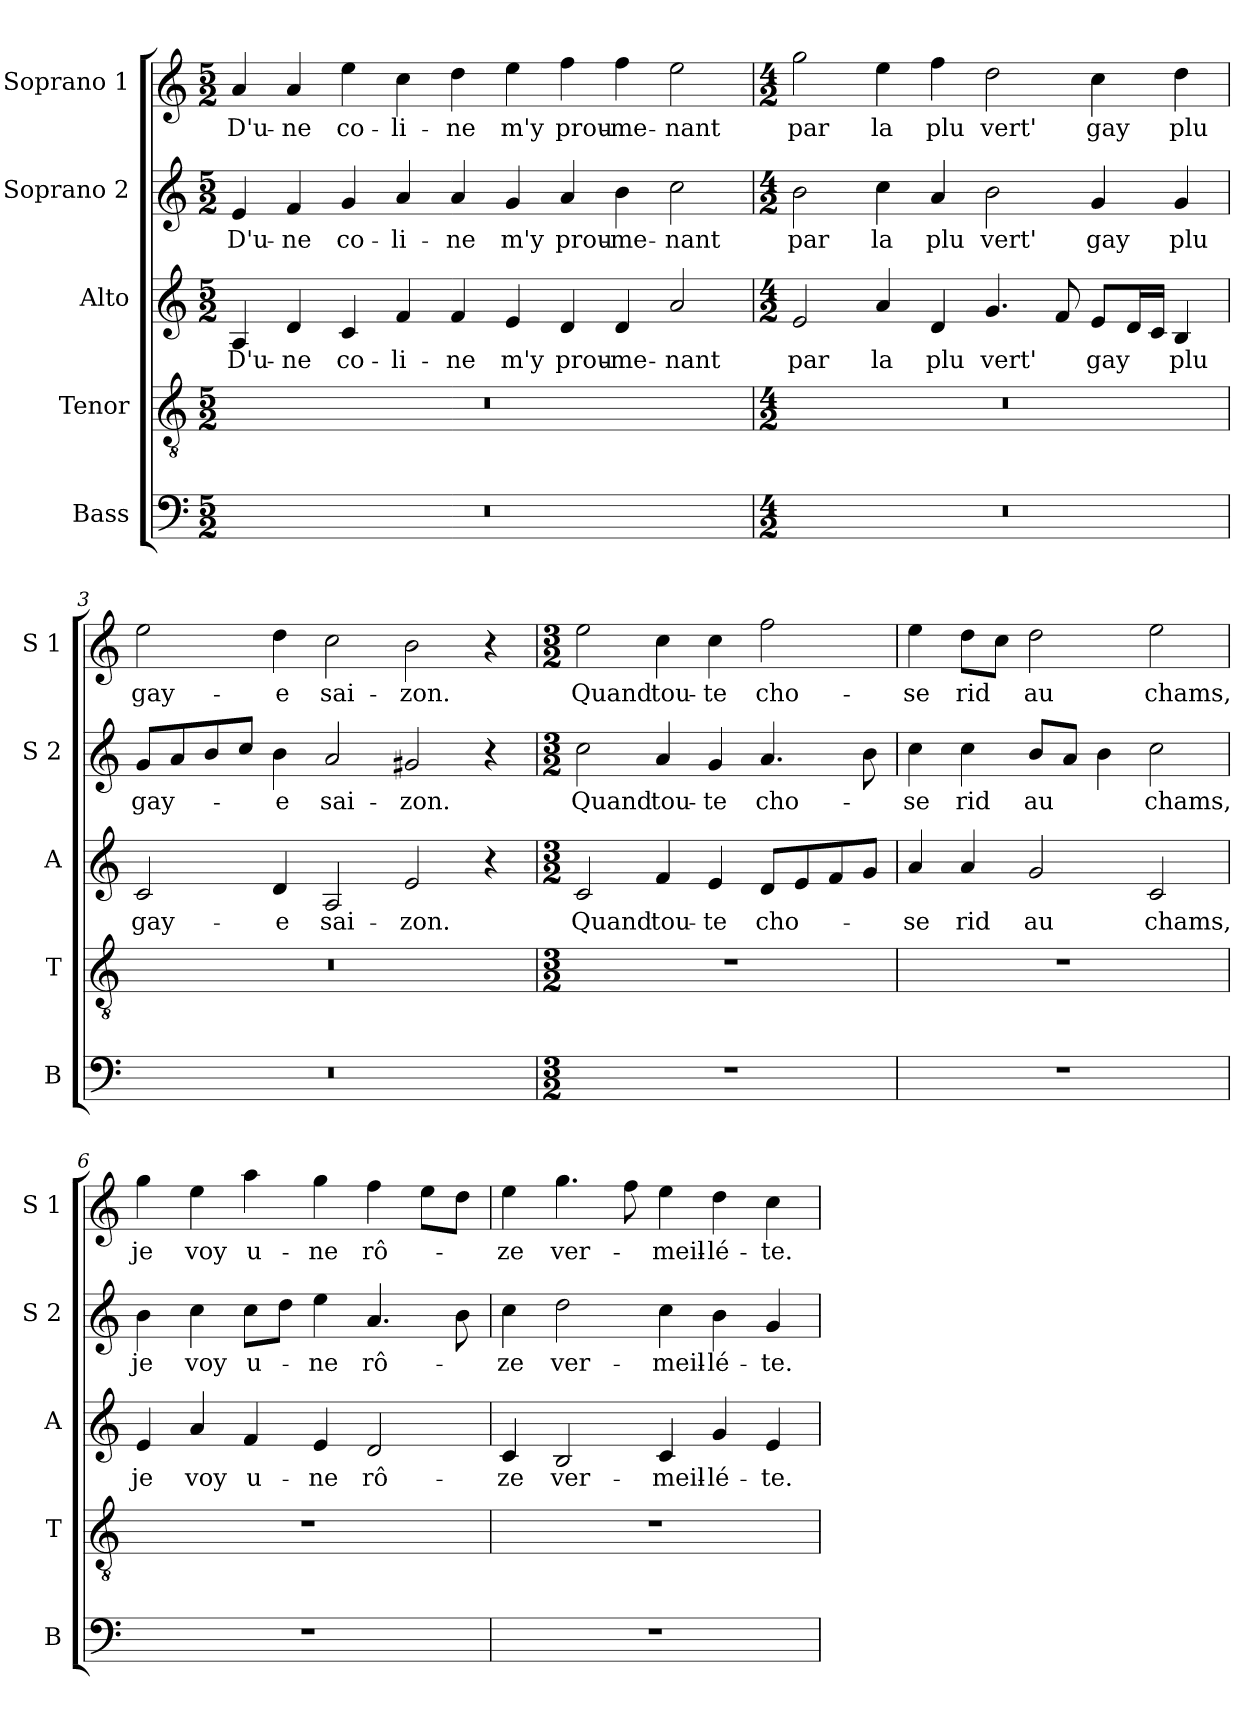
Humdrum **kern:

**kern	**kern	**kern	**text	**kern	**text	**kern	**text
*part5	*part4	*part3	*part3	*part2	*part2	*part1	*part1
*staff5	*staff4	*staff3	*staff3	*staff2	*staff2	*staff1	*staff1
*I"Bass	*I"Tenor	*I"Alto	*	*I"Soprano 2	*	*I"Soprano 1	*
*I'B	*I'T	*I'A	*	*I'S 2	*	*I'S 1	*
*clefF4	*clefGv2	*clefG2	*	*clefG2	*	*clefG2	*
*k[]	*k[]	*k[]	*	*k[]	*	*k[]	*
*a:	*a:	*a:	*	*a:	*	*a:	*
*M5/2	*M5/2	*M5/2	*	*M5/2	*	*M5/2	*
=1	=1	=1	=1	=1	=1	=1	=1
2%5r	2%5r	4A/	D'u-	4e/	D'u-	4a/	D'u-
.	.	4d/	-ne	4f/	-ne	4a/	-ne
.	.	4c/	co-	4g/	co-	4ee\	co-
.	.	4f/	-li-	4a/	-li-	4cc\	-li-
.	.	4f/	-ne	4a/	-ne	4dd\	-ne
.	.	4e/	m'y	4g/	m'y	4ee\	m'y
.	.	4d/	prou-	4a/	prou-	4ff\	prou-
.	.	4d/	-me-	4b\	-me-	4ff\	-me-
.	.	2a/	-nant	2cc\	-nant	2ee\	-nant
=2	=2	=2	=2	=2	=2	=2	=2
*M4/2	*M4/2	*M4/2	*	*M4/2	*	*M4/2	*
0r	0r	2e/	par	2b\	par	2gg\	par
.	.	4a/	la	4cc\	la	4ee\	la
.	.	4d/	plu	4a/	plu	4ff\	plu
.	.	4.g/	vert'	2b\	vert'	2dd\	vert'
.	.	8f/	.	.	.	.	.
.	.	8e/L	gay	4g/	gay	4cc\	gay
.	.	16d/L	.	.	.	.	.
.	.	16c/JJ	.	.	.	.	.
.	.	4B/	plu	4g/	plu	4dd\	plu
=3	=3	=3	=3	=3	=3	=3	=3
0r	0r	2c/	gay-	8g/L	gay-	2ee\	gay-
.	.	.	.	8a/	.	.	.
.	.	.	.	8b/	.	.	.
.	.	.	.	8cc/J	.	.	.
.	.	4d/	-e	4b\	-e	4dd\	-e
.	.	2A/	sai-	2a/	sai-	2cc\	sai-
.	.	2e/	-zon.	2g#X/	-zon.	2b\	-zon.
.	.	4r	.	4r	.	4r	.
!!LO:LB:g=z
=4	=4	=4	=4	=4	=4	=4	=4
*M3/2	*M3/2	*M3/2	*	*M3/2	*	*M3/2	*
1.r	1.r	2c/	Quand	2cc\	Quand	2ee\	Quand
.	.	4f/	tou-	4a/	tou-	4cc\	tou-
.	.	4e/	-te	4g/	-te	4cc\	-te
.	.	8d/L	cho-	4.a/	cho-	2ff\	cho-
.	.	8e/	.	.	.	.	.
.	.	8f/	.	.	.	.	.
.	.	8g/J	.	8b\	.	.	.
=5	=5	=5	=5	=5	=5	=5	=5
1.r	1.r	4a/	-se	4cc\	-se	4ee\	-se
.	.	4a/	rid	4cc\	rid	8dd\L	rid
.	.	.	.	.	.	8cc\J	.
.	.	2g/	au	8b/L	au	2dd\	au
.	.	.	.	8a/J	.	.	.
.	.	.	.	4b\	.	.	.
.	.	2c/	chams,	2cc\	chams,	2ee\	chams,
=6	=6	=6	=6	=6	=6	=6	=6
1.r	1.r	4e/	je	4b\	je	4gg\	je
.	.	4a/	voy	4cc\	voy	4ee\	voy
.	.	4f/	u-	8cc\L	u-	4aa\	u-
.	.	.	.	8dd\J	.	.	.
.	.	4e/	-ne	4ee\	-ne	4gg\	-ne
.	.	2d/	rô-	4.a/	rô-	4ff\	rô-
.	.	.	.	.	.	8ee\L	.
.	.	.	.	8b\	.	8dd\J	.
=7	=7	=7	=7	=7	=7	=7	=7
1.r	1.r	4c/	-ze	4cc\	-ze	4ee\	-ze
.	.	2B/	ver-	2dd\	ver-	4.gg\	ver-
.	.	.	.	.	.	8ff\	.
.	.	4c/	-meil-	4cc\	-meil-	4ee\	-meil-
.	.	4g/	-lé-	4b\	-lé-	4dd\	-lé-
.	.	4e/	-te.	4g/	-te.	4cc\	-te.
=	=	=	=	=	=	=	=
*-	*-	*-	*-	*-	*-	*-	*-
